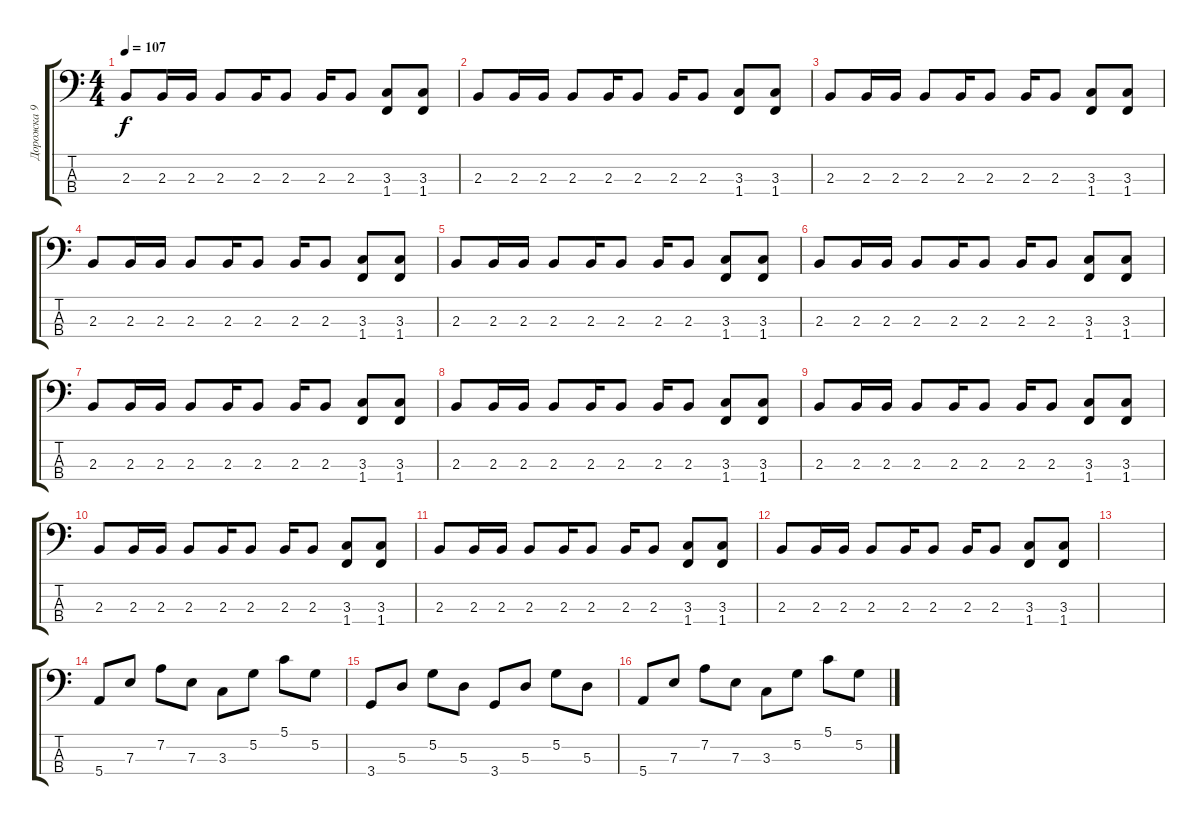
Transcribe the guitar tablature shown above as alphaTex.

\track ("Дорожка 9" "Дорожка 9") {instrument electricbassfinger}
\staff {score tabs}
\tuning (G2 D2 A1 E1) {hide}
\ts (4 4)
\tempo 107
\clef f4
\ks c
2.3.8{dy f instrument electricbassfinger} 2.3.16 2.3.16 2.3.8 2.3.16 2.3.8 2.3.16 2.3.8 (3.3 1.4).8 (3.3 1.4).8 |
2.3.8 2.3.16 2.3.16 2.3.8 2.3.16 2.3.8 2.3.16 2.3.8 (3.3 1.4).8 (3.3 1.4).8 |
2.3.8 2.3.16 2.3.16 2.3.8 2.3.16 2.3.8 2.3.16 2.3.8 (3.3 1.4).8 (3.3 1.4).8 |
2.3.8 2.3.16 2.3.16 2.3.8 2.3.16 2.3.8 2.3.16 2.3.8 (3.3 1.4).8 (3.3 1.4).8 |
2.3.8 2.3.16 2.3.16 2.3.8 2.3.16 2.3.8 2.3.16 2.3.8 (3.3 1.4).8 (3.3 1.4).8 |
2.3.8 2.3.16 2.3.16 2.3.8 2.3.16 2.3.8 2.3.16 2.3.8 (3.3 1.4).8 (3.3 1.4).8 |
2.3.8 2.3.16 2.3.16 2.3.8 2.3.16 2.3.8 2.3.16 2.3.8 (3.3 1.4).8 (3.3 1.4).8 |
2.3.8 2.3.16 2.3.16 2.3.8 2.3.16 2.3.8 2.3.16 2.3.8 (3.3 1.4).8 (3.3 1.4).8 |
2.3.8 2.3.16 2.3.16 2.3.8 2.3.16 2.3.8 2.3.16 2.3.8 (3.3 1.4).8 (3.3 1.4).8 |
2.3.8 2.3.16 2.3.16 2.3.8 2.3.16 2.3.8 2.3.16 2.3.8 (3.3 1.4).8 (3.3 1.4).8 |
2.3.8 2.3.16 2.3.16 2.3.8 2.3.16 2.3.8 2.3.16 2.3.8 (3.3 1.4).8 (3.3 1.4).8 |
2.3.8 2.3.16 2.3.16 2.3.8 2.3.16 2.3.8 2.3.16 2.3.8 (3.3 1.4).8 (3.3 1.4).8 |
|
5.4.8 7.3.8 7.2.8 7.3.8 3.3.8 5.2.8 5.1.8 5.2.8 |
3.4.8 5.3.8 5.2.8 5.3.8 3.4.8 5.3.8 5.2.8 5.3.8 |
5.4.8 7.3.8 7.2.8 7.3.8 3.3.8 5.2.8 5.1.8 5.2.8
